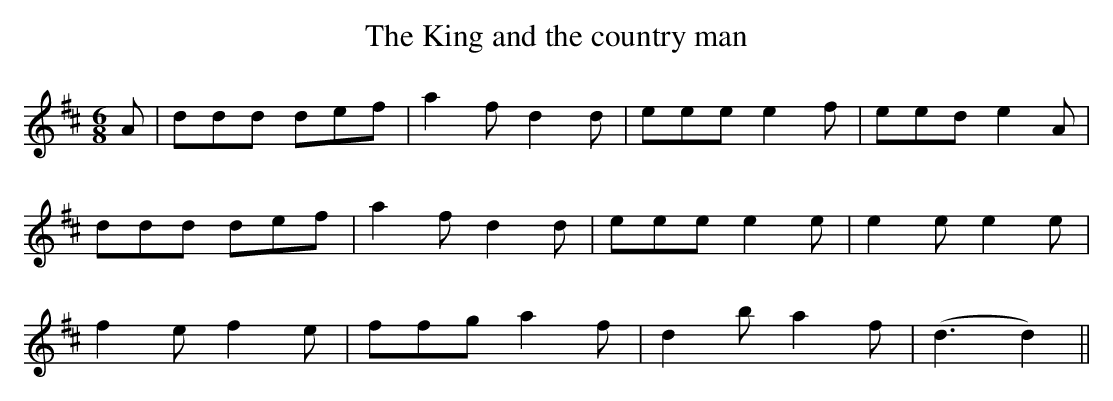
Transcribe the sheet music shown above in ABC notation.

X:1
T:King and the country man, The
M:6/8
L:1/8
K:D
A|ddd def|a2f d2d|eee e2f|eed e2A|
ddd def|a2f d2d|eee e2e|e2e e2e|
f2e f2e|ffg a2f|d2b a2f|(d3 d2)||
